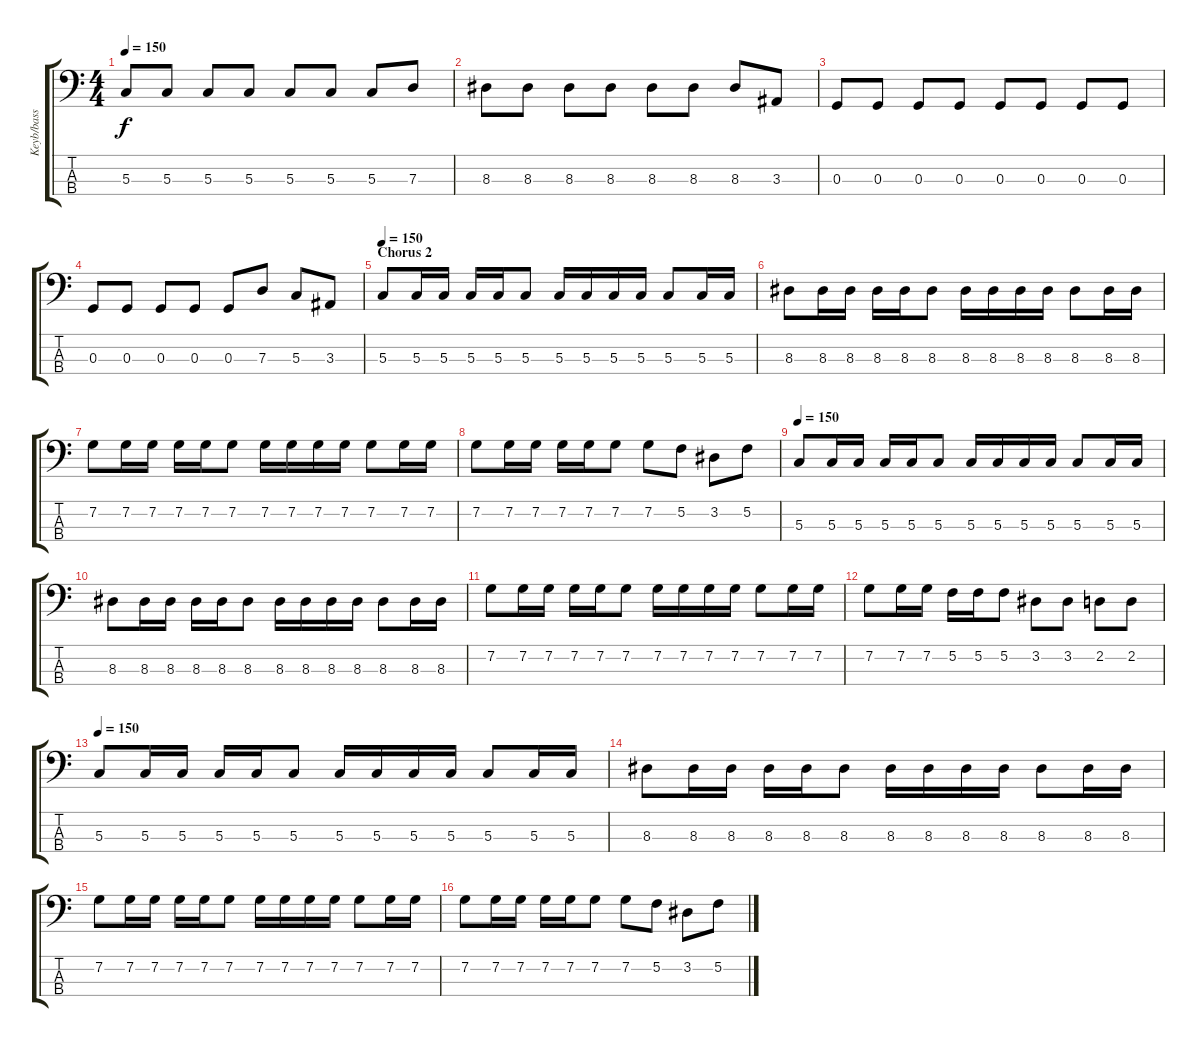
\track ("Keyb/bass" "Keyb/bass") {instrument electricbasspick}
\staff {score tabs}
\tuning (F2 C2 G1 C1) {hide}
\ts (4 4)
\tempo 150
\clef f4
\ks c
5.3.8{dy f} 5.3.8 5.3.8 5.3.8 5.3.8 5.3.8 5.3.8 7.3.8 |
8.3.8 8.3.8 8.3.8 8.3.8 8.3.8 8.3.8 8.3.8 3.3.8 |
0.3.8 0.3.8 0.3.8 0.3.8 0.3.8 0.3.8 0.3.8 0.3.8 |
0.3.8 0.3.8 0.3.8 0.3.8 0.3.8 7.3.8 5.3.8 3.3.8 |
\section ("" "Chorus 2")
\tempo 150
5.3.8 5.3.16 5.3.16 5.3.16 5.3.16 5.3.8 5.3.16 5.3.16 5.3.16 5.3.16 5.3.8 5.3.16 5.3.16 |
8.3.8 8.3.16 8.3.16 8.3.16 8.3.16 8.3.8 8.3.16 8.3.16 8.3.16 8.3.16 8.3.8 8.3.16 8.3.16 |
7.2.8 7.2.16 7.2.16 7.2.16 7.2.16 7.2.8 7.2.16 7.2.16 7.2.16 7.2.16 7.2.8 7.2.16 7.2.16 |
7.2.8 7.2.16 7.2.16 7.2.16 7.2.16 7.2.8 7.2.8 5.2.8 3.2.8 5.2.8 |
\tempo 150
5.3.8 5.3.16 5.3.16 5.3.16 5.3.16 5.3.8 5.3.16 5.3.16 5.3.16 5.3.16 5.3.8 5.3.16 5.3.16 |
8.3.8 8.3.16 8.3.16 8.3.16 8.3.16 8.3.8 8.3.16 8.3.16 8.3.16 8.3.16 8.3.8 8.3.16 8.3.16 |
7.2.8 7.2.16 7.2.16 7.2.16 7.2.16 7.2.8 7.2.16 7.2.16 7.2.16 7.2.16 7.2.8 7.2.16 7.2.16 |
7.2.8 7.2.16 7.2.16 5.2.16 5.2.16 5.2.8 3.2.8 3.2.8 2.2.8 2.2.8 |
\tempo 150
5.3.8 5.3.16 5.3.16 5.3.16 5.3.16 5.3.8 5.3.16 5.3.16 5.3.16 5.3.16 5.3.8 5.3.16 5.3.16 |
8.3.8 8.3.16 8.3.16 8.3.16 8.3.16 8.3.8 8.3.16 8.3.16 8.3.16 8.3.16 8.3.8 8.3.16 8.3.16 |
7.2.8 7.2.16 7.2.16 7.2.16 7.2.16 7.2.8 7.2.16 7.2.16 7.2.16 7.2.16 7.2.8 7.2.16 7.2.16 |
7.2.8 7.2.16 7.2.16 7.2.16 7.2.16 7.2.8 7.2.8 5.2.8 3.2.8 5.2.8
